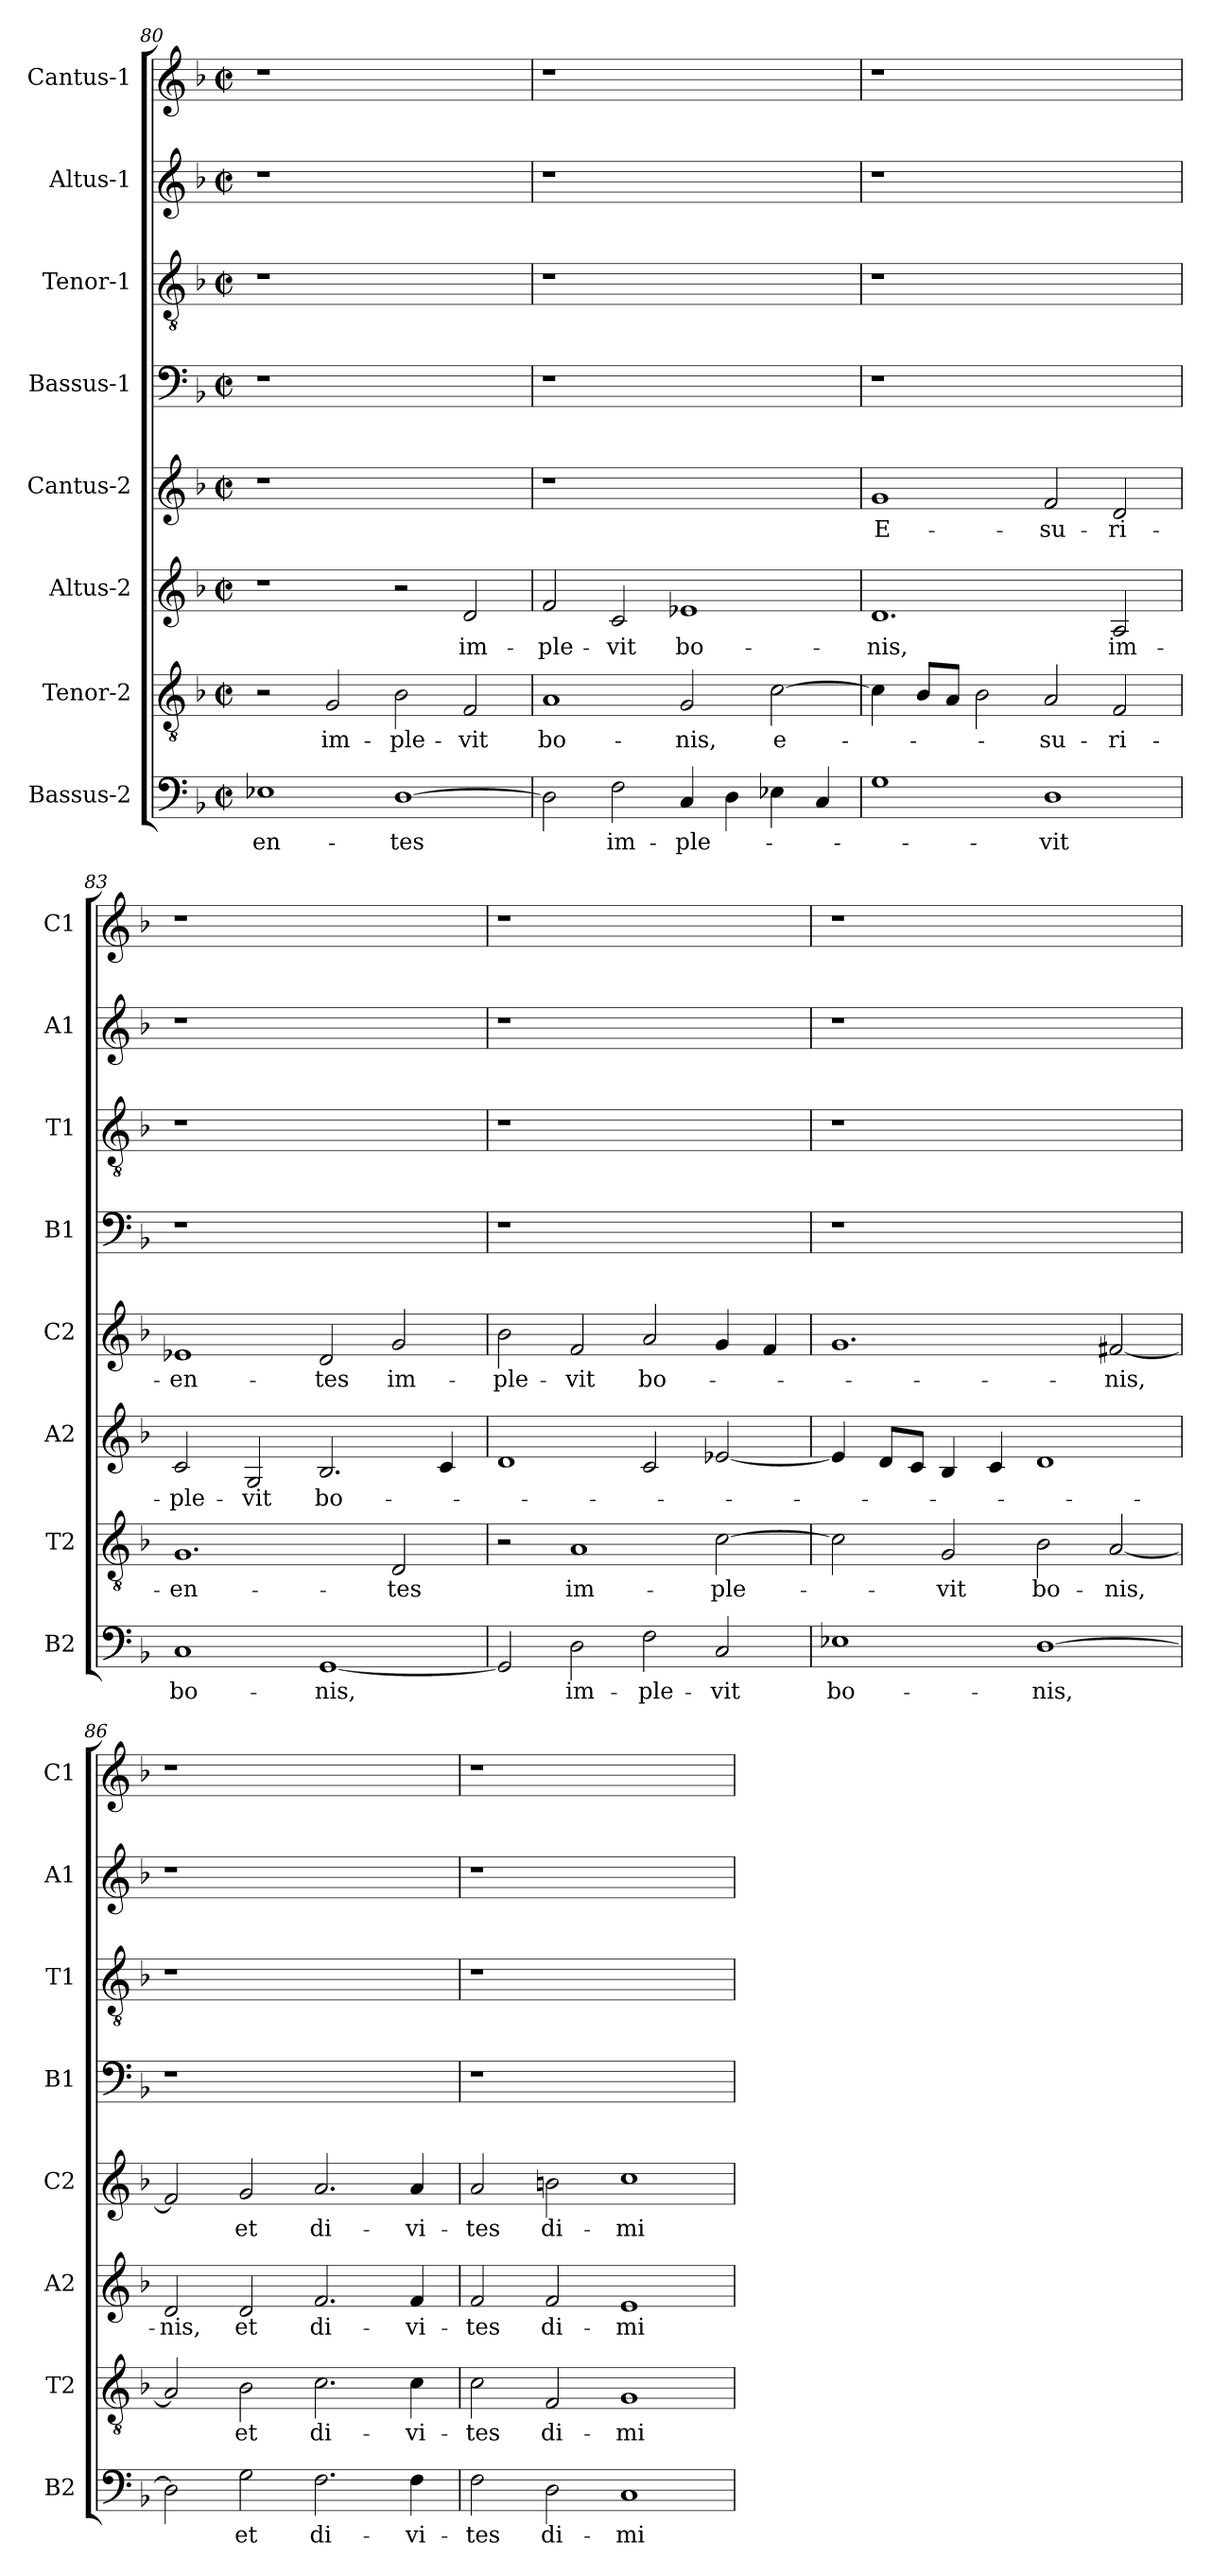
**kern	**text	**kern	**text	**kern	**text	**kern	**text	**kern	**kern	**kern	**kern
*part8	*part8	*part7	*part7	*part6	*part6	*part5	*part5	*part4	*part3	*part2	*part1
*staff8	*staff8	*staff7	*staff7	*staff6	*staff6	*staff5	*staff5	*staff4	*staff3	*staff2	*staff1
*I"Bassus-2	*	*I"Tenor-2	*	*I"Altus-2	*	*I"Cantus-2	*	*I"Bassus-1	*I"Tenor-1	*I"Altus-1	*I"Cantus-1
*I'B2	*	*I'T2	*	*I'A2	*	*I'C2	*	*I'B1	*I'T1	*I'A1	*I'C1
*clefF4	*	*clefGv2	*	*clefG2	*	*clefG2	*	*clefF4	*clefGv2	*clefG2	*clefG2
*k[b-]	*	*k[b-]	*	*k[b-]	*	*k[b-]	*	*k[b-]	*k[b-]	*k[b-]	*k[b-]
*F:	*	*F:	*	*F:	*	*F:	*	*F:	*F:	*F:	*F:
*M2/2	*	*M2/2	*	*M2/2	*	*M2/2	*	*M2/2	*M2/2	*M2/2	*M2/2
*met(c|)	*	*met(c|)	*	*met(c|)	*	*met(c|)	*	*met(c|)	*met(c|)	*met(c|)	*met(c|)
=80	=80	=80	=80	=80	=80	=80	=80	=80	=80	=80	=80
!	!LO:LY:b	!	!	!	!	!	!	!	!	!	!
1E-X	-en-	2r	.	1r	.	1r	.	1r	1r	1r	1r
!	!	!	!LO:LY:b	!	!	!	!	!	!	!	!
.	.	2G/	im-	.	.	.	.	.	.	.	.
!	!LO:LY:b	!	!LO:LY:b	!	!	!	!	!	!	!	!
[1D	-tes	2B-\	-ple-	2r	.	1ryy	.	1ryy	1ryy	1ryy	1ryy
!	!	!	!LO:LY:b	!	!LO:LY:b	!	!	!	!	!	!
.	.	2F/	-vit	2d/	im-	.	.	.	.	.	.
=81	=81	=81	=81	=81	=81	=81	=81	=81	=81	=81	=81
!	!	!	!LO:LY:b	!	!LO:LY:b	!	!	!	!	!	!
2D\]	.	1A	bo-	2f/	-ple-	1r	.	1r	1r	1r	1r
!	!LO:LY:b	!	!	!	!LO:LY:b	!	!	!	!	!	!
2F\	im-	.	.	2c/	-vit	.	.	.	.	.	.
!	!LO:LY:b	!	!LO:LY:b	!	!LO:LY:b	!	!	!	!	!	!
4C/	-ple-	2G/	-nis,	1e-X	bo-	1ryy	.	1ryy	1ryy	1ryy	1ryy
4D\	.	.	.	.	.	.	.	.	.	.	.
!	!	!	!LO:LY:b	!	!	!	!	!	!	!	!
4E-X\	.	[2c\	e-	.	.	.	.	.	.	.	.
4C/	.	.	.	.	.	.	.	.	.	.	.
=82	=82	=82	=82	=82	=82	=82	=82	=82	=82	=82	=82
!	!	!	!	!	!LO:LY:b	!	!LO:LY:b	!	!	!	!
1G	.	4c\]	.	1.d	-nis,	1g	E-	1r	1r	1r	1r
.	.	8B-/L	.	.	.	.	.	.	.	.	.
.	.	8A/J	.	.	.	.	.	.	.	.	.
.	.	2B-\	.	.	.	.	.	.	.	.	.
!	!LO:LY:b	!	!LO:LY:b	!	!	!	!LO:LY:b	!	!	!	!
1D	-vit	2A/	-su-	.	.	2f/	-su-	1ryy	1ryy	1ryy	1ryy
!	!	!	!LO:LY:b	!	!LO:LY:b	!	!LO:LY:b	!	!	!	!
.	.	2F/	-ri-	2A/	im-	2d/	-ri-	.	.	.	.
=83	=83	=83	=83	=83	=83	=83	=83	=83	=83	=83	=83
!	!LO:LY:b	!	!LO:LY:b	!	!LO:LY:b	!	!LO:LY:b	!	!	!	!
1C	bo-	1.G	-en-	2c/	-ple-	1e-X	-en-	1r	1r	1r	1r
!	!	!	!	!	!LO:LY:b	!	!	!	!	!	!
.	.	.	.	2G/	-vit	.	.	.	.	.	.
!	!LO:LY:b	!	!	!	!LO:LY:b	!	!LO:LY:b	!	!	!	!
[1GG	-nis,	.	.	2.B-/	bo-	2d/	-tes	1ryy	1ryy	1ryy	1ryy
!	!	!	!LO:LY:b	!	!	!	!LO:LY:b	!	!	!	!
.	.	2D/	-tes	.	.	2g/	im-	.	.	.	.
.	.	.	.	4c/	.	.	.	.	.	.	.
=84	=84	=84	=84	=84	=84	=84	=84	=84	=84	=84	=84
!	!	!	!	!	!	!	!LO:LY:b	!	!	!	!
2GG/]	.	2r	.	1d	.	2b-\	-ple-	1r	1r	1r	1r
!	!LO:LY:b	!	!LO:LY:b	!	!	!	!LO:LY:b	!	!	!	!
2D\	im-	1A	im-	.	.	2f/	-vit	.	.	.	.
!	!LO:LY:b	!	!	!	!	!	!LO:LY:b	!	!	!	!
2F\	-ple-	.	.	2c/	.	2a/	bo-	1ryy	1ryy	1ryy	1ryy
!	!LO:LY:b	!	!LO:LY:b	!	!	!	!	!	!	!	!
2C/	-vit	[2c\	-ple-	[2e-X/	.	4g/	.	.	.	.	.
.	.	.	.	.	.	4f/	.	.	.	.	.
!!LO:LB:g=z
=85	=85	=85	=85	=85	=85	=85	=85	=85	=85	=85	=85
!	!LO:LY:b	!	!	!	!	!	!	!	!	!	!
1E-X	bo-	2c\]	.	4e-/]	.	1.g	.	1r	1r	1r	1r
.	.	.	.	8d/L	.	.	.	.	.	.	.
.	.	.	.	8c/J	.	.	.	.	.	.	.
!	!	!	!LO:LY:b	!	!	!	!	!	!	!	!
.	.	2G/	-vit	4B-/	.	.	.	.	.	.	.
.	.	.	.	4c/	.	.	.	.	.	.	.
!	!LO:LY:b	!	!LO:LY:b	!	!	!	!	!	!	!	!
[1D	-nis,	2B-\	bo-	1d	.	.	.	1ryy	1ryy	1ryy	1ryy
!	!	!	!LO:LY:b	!	!	!	!LO:LY:b	!	!	!	!
.	.	[2A/	-nis,	.	.	[2f#X/	-nis,	.	.	.	.
=86	=86	=86	=86	=86	=86	=86	=86	=86	=86	=86	=86
!	!	!	!	!	!LO:LY:b	!	!	!	!	!	!
2D\]	.	2A/]	.	2d/	-nis,	2f#/]	.	1r	1r	1r	1r
!	!LO:LY:b	!	!LO:LY:b	!	!LO:LY:b	!	!LO:LY:b	!	!	!	!
2G\	et	2B-\	et	2d/	et	2g/	et	.	.	.	.
!	!LO:LY:b	!	!LO:LY:b	!	!LO:LY:b	!	!LO:LY:b	!	!	!	!
2.F\	di-	2.c\	di-	2.f/	di-	2.a/	di-	1ryy	1ryy	1ryy	1ryy
!	!LO:LY:b	!	!LO:LY:b	!	!LO:LY:b	!	!LO:LY:b	!	!	!	!
4F\	-vi-	4c\	-vi-	4f/	-vi-	4a/	-vi-	.	.	.	.
=87	=87	=87	=87	=87	=87	=87	=87	=87	=87	=87	=87
!	!LO:LY:b	!	!LO:LY:b	!	!LO:LY:b	!	!LO:LY:b	!	!	!	!
2F\	-tes	2c\	-tes	2f/	-tes	2a/	-tes	1r	1r	1r	1r
!	!LO:LY:b	!	!LO:LY:b	!	!LO:LY:b	!	!LO:LY:b	!	!	!	!
2D\	di-	2F/	di-	2f/	di-	2bn\	di-	.	.	.	.
!	!LO:LY:b	!	!LO:LY:b	!	!LO:LY:b	!	!LO:LY:b	!	!	!	!
1C	-mi-	1G	-mi-	1e	-mi-	1cc	-mi-	1ryy	1ryy	1ryy	1ryy
=	=	=	=	=	=	=	=	=	=	=	=
*-	*-	*-	*-	*-	*-	*-	*-	*-	*-	*-	*-
